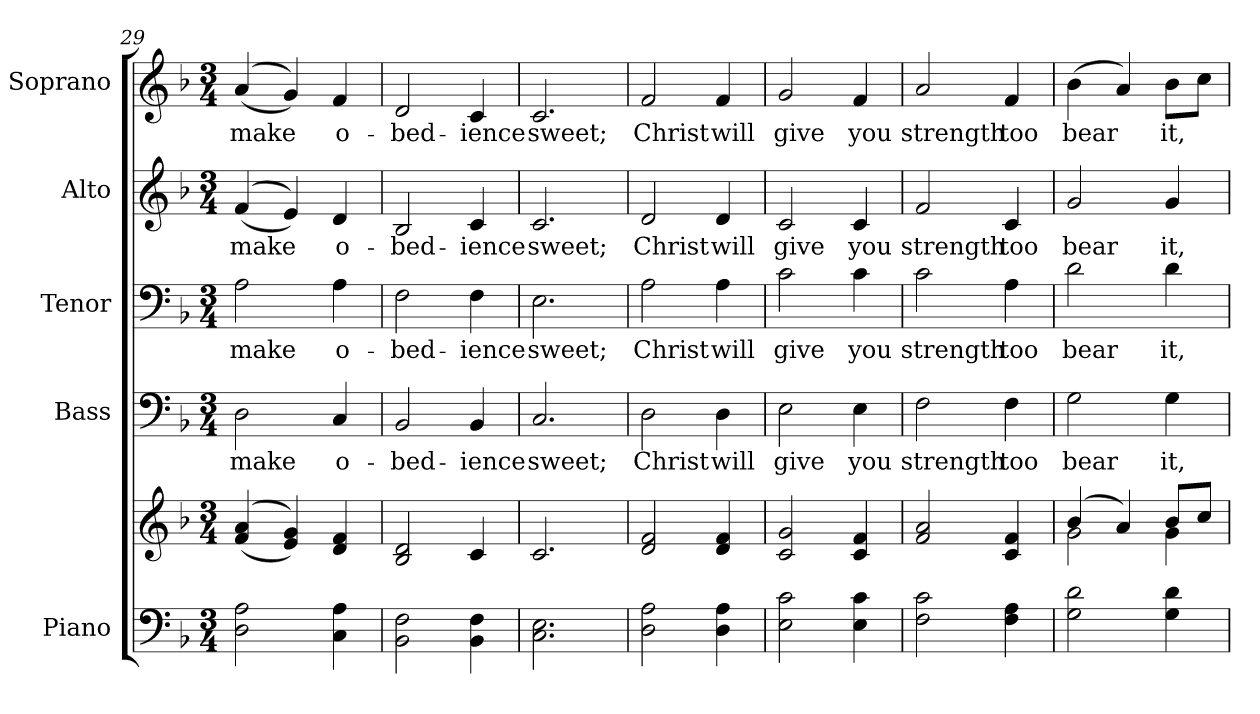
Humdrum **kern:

**kern	**kern	**kern	**text	**kern	**text	**kern	**text	**kern	**text
*part5	*part5	*part4	*part4	*part3	*part3	*part2	*part2	*part1	*part1
*staff6	*staff5	*staff4	*staff4	*staff3	*staff3	*staff2	*staff2	*staff1	*staff1
*I"Piano	*	*I"Bass	*	*I"Tenor	*	*I"Alto	*	*I"Soprano	*
*I'Pno.	*	*I'B.	*	*I'T.	*	*I'A.	*	*I'S.	*
!!LO:PB:g=z
*clefF4	*clefG2	*clefF4	*	*clefF4	*	*clefG2	*	*clefG2	*
*k[b-]	*k[b-]	*k[b-]	*	*k[b-]	*	*k[b-]	*	*k[b-]	*
*F:	*F:	*F:	*	*F:	*	*F:	*	*F:	*
*M3/4	*M3/4	*M3/4	*	*M3/4	*	*M3/4	*	*M3/4	*
=29	=29	=29	=29	=29	=29	=29	=29	=29	=29
!	!	!	!LO:LY:b:color=#000000	!	!	!	!	!	!
!	!	!	!	!	!LO:LY:b:color=#000000	!	!	!	!
!	!	!	!	!	!	!	!LO:LY:b:color=#000000	!	!
!	!	!	!	!	!	!	!	!	!LO:LY:b:color=#000000
2Di\ 2Ai	((4fi/ 4ai	2Di\	make	2Ai\	make	((4fi/	make	((4ai/	make
.	4ei/ 4gi))	.	.	.	.	4ei/))	.	4gi/))	.
!	!	!	!LO:LY:b:color=#000000	!	!	!	!	!	!
!	!	!	!	!	!LO:LY:b:color=#000000	!	!	!	!
!	!	!	!	!	!	!	!LO:LY:b:color=#000000	!	!
!	!	!	!	!	!	!	!	!	!LO:LY:b:color=#000000
4Ci\ 4Ai	4di/ 4fi	4Ci/	o-	4Ai\	o-	4di/	o-	4fi/	o-
=30	=30	=30	=30	=30	=30	=30	=30	=30	=30
!	!	!	!LO:LY:b:color=#000000	!	!	!	!	!	!
!	!	!	!	!	!LO:LY:b:color=#000000	!	!	!	!
!	!	!	!	!	!	!	!LO:LY:b:color=#000000	!	!
!	!	!	!	!	!	!	!	!	!LO:LY:b:color=#000000
2BB-i\ 2Fi	2B-i/ 2di	2BB-i/	-bed-	2Fi\	-bed-	2B-i/	-bed-	2di/	-bed-
!	!	!	!LO:LY:b:color=#000000	!	!	!	!	!	!
!	!	!	!	!	!LO:LY:b:color=#000000	!	!	!	!
!	!	!	!	!	!	!	!LO:LY:b:color=#000000	!	!
!	!	!	!	!	!	!	!	!	!LO:LY:b:color=#000000
4BB-i\ 4Fi	4ci/	4BB-i/	-ience	4Fi\	-ience	4ci/	-ience	4ci/	-ience
=31	=31	=31	=31	=31	=31	=31	=31	=31	=31
!	!	!	!LO:LY:b:color=#000000	!	!	!	!	!	!
!	!	!	!	!	!LO:LY:b:color=#000000	!	!	!	!
!	!	!	!	!	!	!	!LO:LY:b:color=#000000	!	!
!	!	!	!	!	!	!	!	!	!LO:LY:b:color=#000000
2.Ci\ 2.Ei	2.ci/	2.Ci/	sweet;	2.Ei\	sweet;	2.ci/	sweet;	2.ci/	sweet;
!!LO:PB:g=z
=32	=32	=32	=32	=32	=32	=32	=32	=32	=32
!	!	!	!LO:LY:b:color=#000000	!	!	!	!	!	!
!	!	!	!	!	!LO:LY:b:color=#000000	!	!	!	!
!	!	!	!	!	!	!	!LO:LY:b:color=#000000	!	!
!	!	!	!	!	!	!	!	!	!LO:LY:b:color=#000000
2Di\ 2Ai	2di/ 2fi	2Di\	Christ	2Ai\	Christ	2di/	Christ	2fi/	Christ
!	!	!	!LO:LY:b:color=#000000	!	!	!	!	!	!
!	!	!	!	!	!LO:LY:b:color=#000000	!	!	!	!
!	!	!	!	!	!	!	!LO:LY:b:color=#000000	!	!
!	!	!	!	!	!	!	!	!	!LO:LY:b:color=#000000
4Di\ 4Ai	4di/ 4fi	4Di\	will	4Ai\	will	4di/	will	4fi/	will
=33	=33	=33	=33	=33	=33	=33	=33	=33	=33
!	!	!	!LO:LY:b:color=#000000	!	!	!	!	!	!
!	!	!	!	!	!LO:LY:b:color=#000000	!	!	!	!
!	!	!	!	!	!	!	!LO:LY:b:color=#000000	!	!
!	!	!	!	!	!	!	!	!	!LO:LY:b:color=#000000
2Ei\ 2ci	2ci/ 2gi	2Ei\	give	2ci\	give	2ci/	give	2gi/	give
!	!	!	!LO:LY:b:color=#000000	!	!	!	!	!	!
!	!	!	!	!	!LO:LY:b:color=#000000	!	!	!	!
!	!	!	!	!	!	!	!LO:LY:b:color=#000000	!	!
!	!	!	!	!	!	!	!	!	!LO:LY:b:color=#000000
4Ei\ 4ci	4ci/ 4fi	4Ei\	you	4ci\	you	4ci/	you	4fi/	you
=34	=34	=34	=34	=34	=34	=34	=34	=34	=34
!	!	!	!LO:LY:b:color=#000000	!	!	!	!	!	!
!	!	!	!	!	!LO:LY:b:color=#000000	!	!	!	!
!	!	!	!	!	!	!	!LO:LY:b:color=#000000	!	!
!	!	!	!	!	!	!	!	!	!LO:LY:b:color=#000000
2Fi\ 2ci	2fi/ 2ai	2Fi\	strength	2ci\	strength	2fi/	strength	2ai/	strength
!	!	!	!LO:LY:b:color=#000000	!	!	!	!	!	!
!	!	!	!	!	!LO:LY:b:color=#000000	!	!	!	!
!	!	!	!	!	!	!	!LO:LY:b:color=#000000	!	!
!	!	!	!	!	!	!	!	!	!LO:LY:b:color=#000000
4Fi\ 4Ai	4ci/ 4fi	4Fi\	too	4Ai\	too	4ci/	too	4fi/	too
!!LO:PB:g=z
=35	=35	=35	=35	=35	=35	=35	=35	=35	=35
*	*^	*	*	*	*	*	*	*	*
!	!	!	!	!LO:LY:b:color=#000000	!	!	!	!	!	!
!	!	!	!	!	!	!LO:LY:b:color=#000000	!	!	!	!
!	!	!	!	!	!	!	!	!LO:LY:b:color=#000000	!	!
!	!	!	!	!	!	!	!	!	!	!LO:LY:b:color=#000000
2Gi\ 2di	(4b-i/	2gi\	2Gi\	bear	2di\	bear	2gi/	bear	(4b-i\	bear
.	4ai/)	.	.	.	.	.	.	.	4ai/)	.
!	!	!	!	!LO:LY:b:color=#000000	!	!	!	!	!	!
!	!	!	!	!	!	!LO:LY:b:color=#000000	!	!	!	!
!	!	!	!	!	!	!	!	!LO:LY:b:color=#000000	!	!
!	!	!	!	!	!	!	!	!	!	!LO:LY:b:color=#000000
4Gi\ 4di	8b-i/L	4gi\	4Gi\	it,	4di\	it,	4gi/	it,	8b-i\L	it,
.	8cci/J	.	.	.	.	.	.	.	8cci\J	.
*	*v	*v	*	*	*	*	*	*	*	*
=	=	=	=	=	=	=	=	=	=
*-	*-	*-	*-	*-	*-	*-	*-	*-	*-
